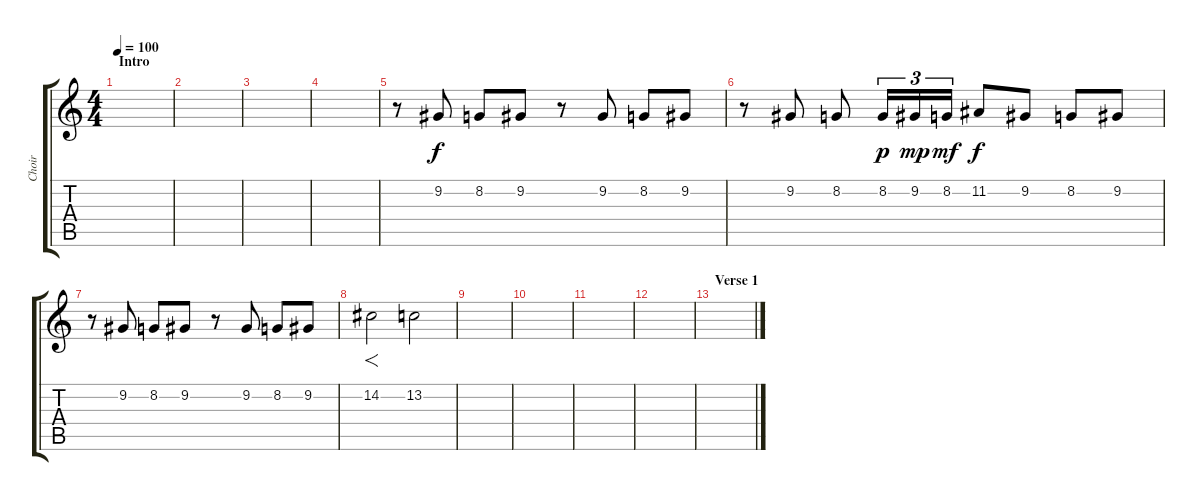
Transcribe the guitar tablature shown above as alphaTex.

\track ("Choir" "Choir") {instrument choiraahs}
\staff {score tabs}
\tuning (E4 B3 G3 D3 A2 C2) {hide}
\ts (4 4)
\section ("" "Intro")
\tempo 100
\clef g2
\ks c
|
|
|
|
\section ("" "")
r.8 9.2.8 8.2.8 9.2.8 r.8 9.2.8 8.2.8 9.2.8 |
r.8 9.2.8 8.2.8 8.2.16{tu (3 2) dy p} 9.2.16{tu (3 2) dy mp} 8.2.16{tu (3 2) dy mf} 11.2.8{dy f} 9.2.8 8.2.8 9.2.8 |
r.8 9.2.8 8.2.8 9.2.8 r.8 9.2.8 8.2.8 9.2.8 |
14.2.2{f} 13.2.2{volume 2} |
\section ("" "")
|
|
|
|
\section ("" "Verse 1")
